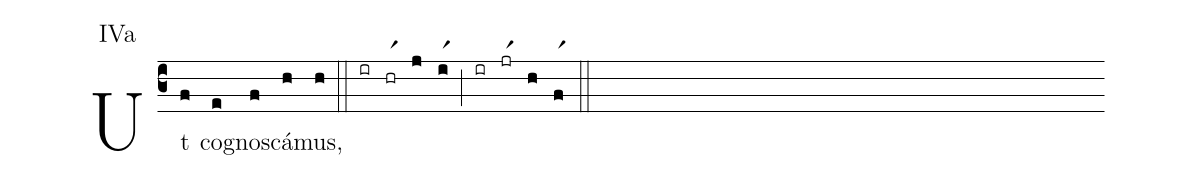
annotation: IVa;
%%
(c3) Ut(f) co(e)gno(f)scá(h)mus,(h) (::) (ir)(hrr1)(j)(ir1)(;)(ir)(jrr1)(h)(fr1)(::)
